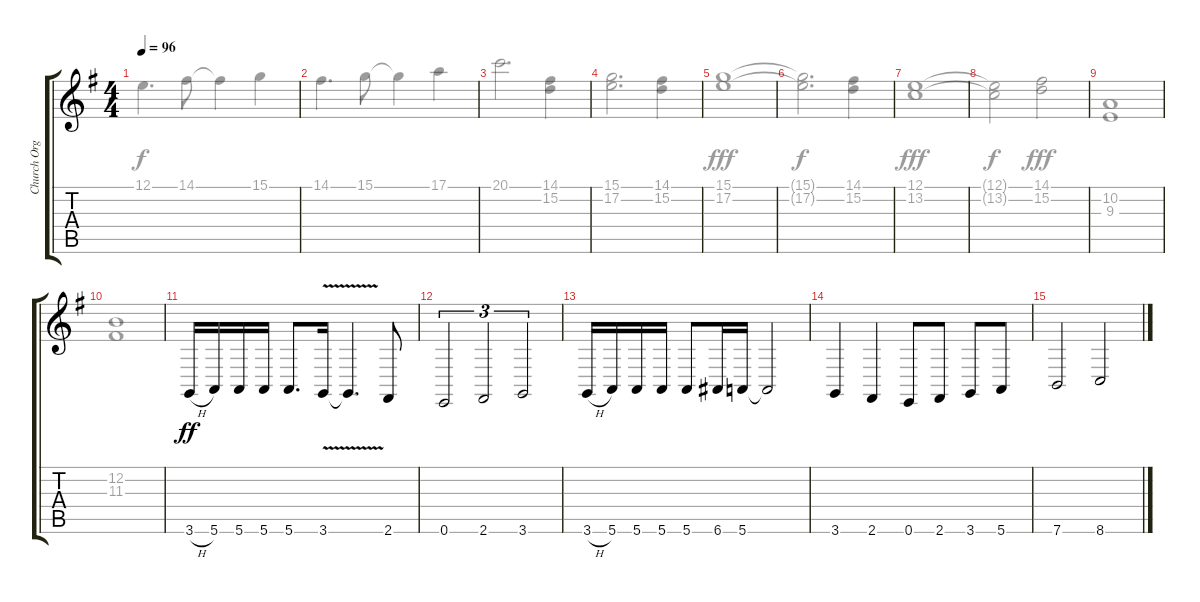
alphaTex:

\track ("Church Organ" "Church Org") {instrument churchorgan}
\staff {score tabs}
\tuning (E4 B3 G3 D3 A2 E2) {hide}
\voice
\ts (4 4)
\tempo 96
\clef g2
\ks g
|
|
|
|
|
|
|
|
|
|
3.6{h}.16{dy ff} 5.6.16 5.6.16 5.6.16 5.6.8{d} 3.6{v}.16 3.6{t}.4{d} 2.6.8 |
0.6.2{tu (3 2)} 2.6.2{tu (3 2)} 3.6.2{tu (3 2)} |
3.6{h}.16 5.6.16 5.6.16 5.6.16 5.6.8 6.6.16 5.6.16 5.6{t}.2 |
3.6.4 2.6.4 0.6.8 2.6.8 3.6.8 5.6.8 |
7.6.2 8.6.2 |
\voice
\clef g2
\ottava regular
\simile none
\ks g
12.1.4{d dy f} 14.1.8 14.1{t}.4 15.1.4 |
14.1.4{d} 15.1.8 15.1{t}.4 17.1.4 |
20.1.2{d} (14.1 15.2).4 |
(15.1 17.2).2{d} (14.1 15.2).4 |
(15.1 17.2).1{dy fff} |
(15.1{t} 17.2{t}).2{d dy f} (14.1 15.2).4 |
(12.1 13.2).1{dy fff} |
(12.1{t} 13.2{t}).2{dy f} (14.1 15.2).2{dy fff} |
(10.2 9.3).1 |
(12.2 11.3).1 |
|
|
|
|
|
